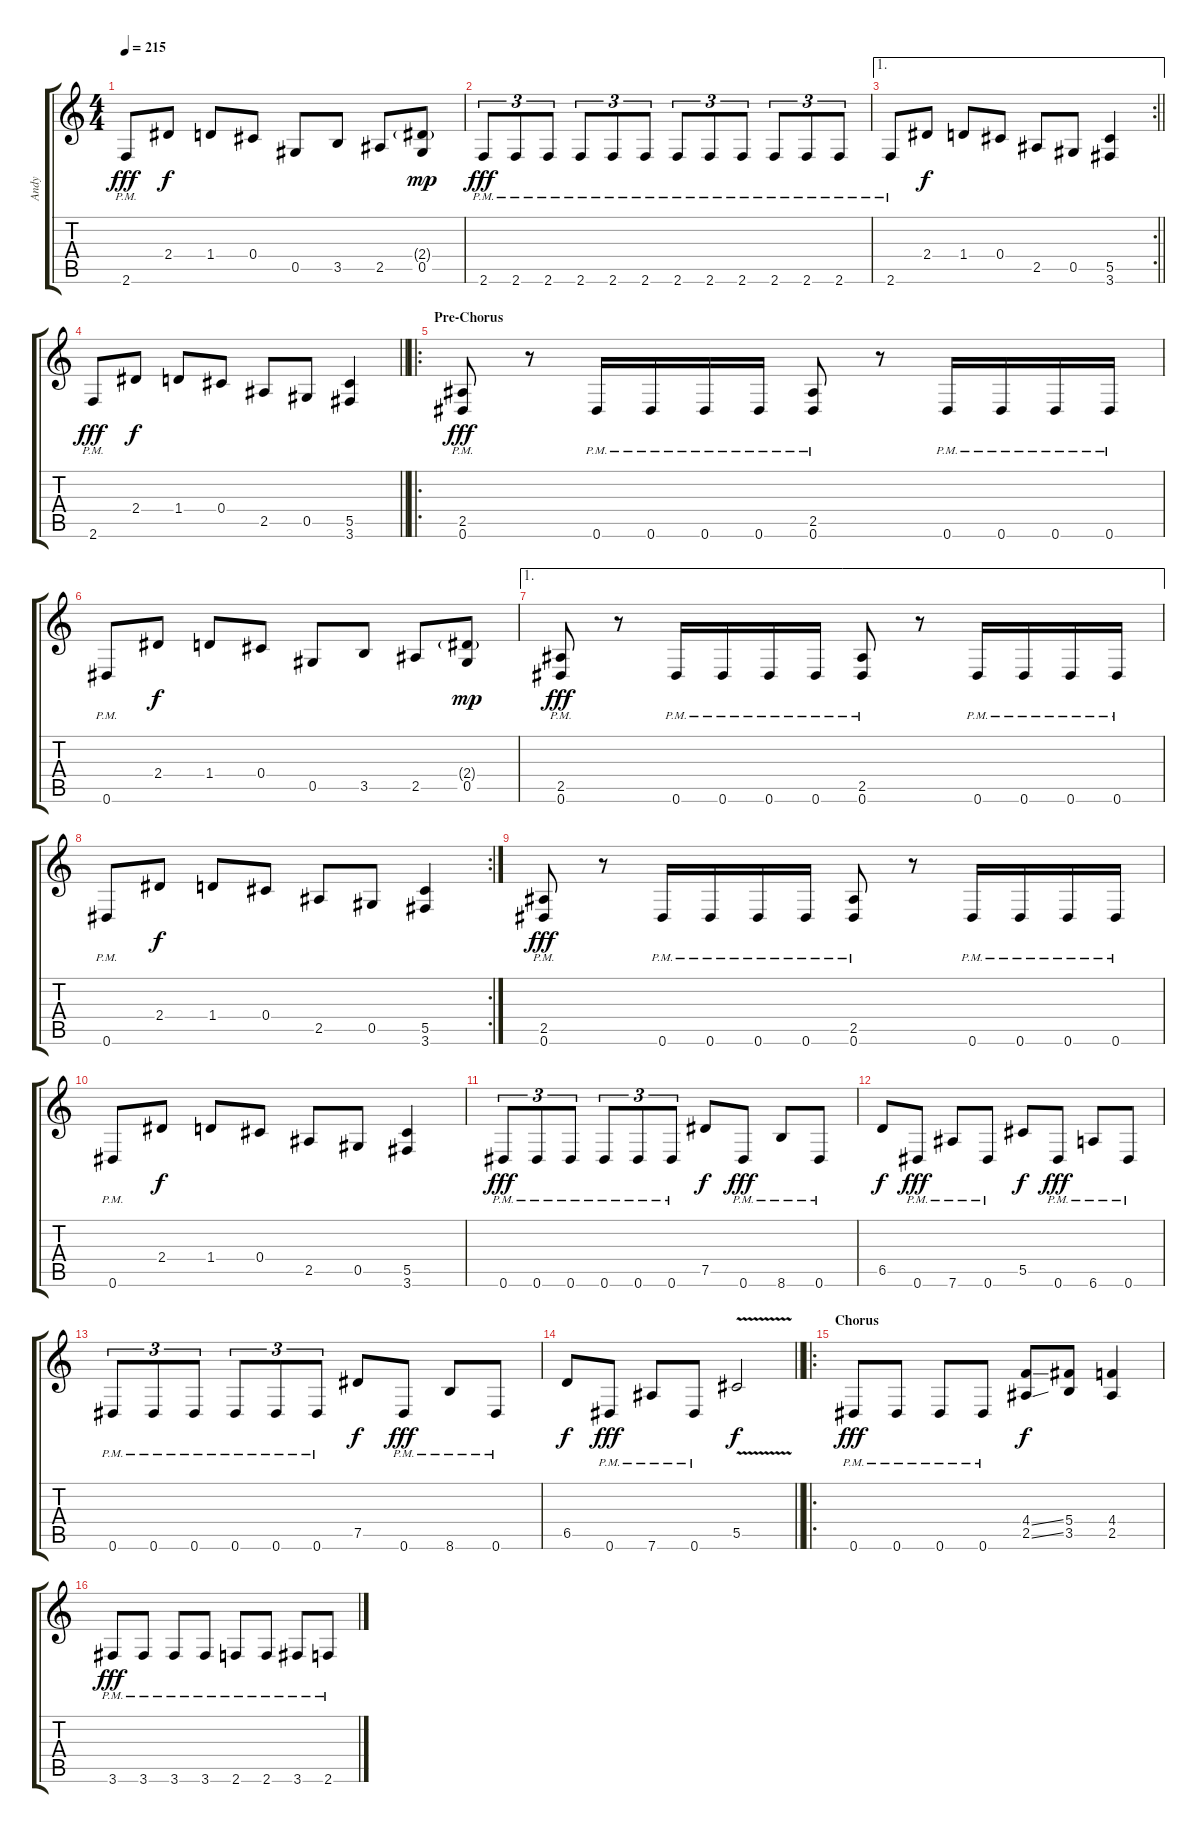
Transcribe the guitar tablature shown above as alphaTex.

\track ("Andy" "Andy") {instrument distortionguitar}
\staff {score tabs}
\tuning (Eb4 Bb3 Gb3 Db3 Ab2 Eb2) {hide}
\ts (4 4)
\tempo 215
\clef g2
\ks c
2.6{pm}.8{dy fff} 2.4.8{dy f} 1.4.8 0.4.8 0.5.8 3.5.8 2.5.8 (2.4{g} 0.5).8{dy mp} |
2.6{pm}.8{tu (3 2) dy fff} 2.6{pm}.8{tu (3 2)} 2.6{pm}.8{tu (3 2)} 2.6{pm}.8{tu (3 2)} 2.6{pm}.8{tu (3 2)} 2.6{pm}.8{tu (3 2)} 2.6{pm}.8{tu (3 2)} 2.6{pm}.8{tu (3 2)} 2.6{pm}.8{tu (3 2)} 2.6{pm}.8{tu (3 2)} 2.6{pm}.8{tu (3 2)} 2.6{pm}.8{tu (3 2)} |
\ae 1
\rc 2
\barLineRight lightlight
2.6{pm}.8 2.4.8{dy f} 1.4.8 0.4.8 2.5.8 0.5.8 (5.5 3.6).4 |
\barLineRight lightlight
2.6{pm}.8{dy fff} 2.4.8{dy f} 1.4.8 0.4.8 2.5.8 0.5.8 (5.5 3.6).4 |
\ro
\section ("" "Pre-Chorus")
(2.5{pm} 0.6{pm}).8{dy fff} r.8 0.6{pm}.16 0.6{pm}.16 0.6{pm}.16 0.6{pm}.16 (2.5{pm} 0.6{pm}).8 r.8 0.6{pm}.16 0.6{pm}.16 0.6{pm}.16 0.6{pm}.16 |
0.6{pm}.8 2.4.8{dy f} 1.4.8 0.4.8 0.5.8 3.5.8 2.5.8 (2.4{g} 0.5).8{dy mp} |
\ae 1
(2.5{pm} 0.6{pm}).8{dy fff} r.8 0.6{pm}.16 0.6{pm}.16 0.6{pm}.16 0.6{pm}.16 (2.5{pm} 0.6{pm}).8 r.8 0.6{pm}.16 0.6{pm}.16 0.6{pm}.16 0.6{pm}.16 |
\rc 2
0.6{pm}.8 2.4.8{dy f} 1.4.8 0.4.8 2.5.8 0.5.8 (5.5 3.6).4 |
(2.5{pm} 0.6{pm}).8{dy fff} r.8 0.6{pm}.16 0.6{pm}.16 0.6{pm}.16 0.6{pm}.16 (2.5{pm} 0.6{pm}).8 r.8 0.6{pm}.16 0.6{pm}.16 0.6{pm}.16 0.6{pm}.16 |
0.6{pm}.8 2.4.8{dy f} 1.4.8 0.4.8 2.5.8 0.5.8 (5.5 3.6).4 |
0.6{pm}.8{tu (3 2) dy fff} 0.6{pm}.8{tu (3 2)} 0.6{pm}.8{tu (3 2)} 0.6{pm}.8{tu (3 2)} 0.6{pm}.8{tu (3 2)} 0.6{pm}.8{tu (3 2)} 7.5.8{dy f} 0.6{pm}.8{dy fff} 8.6{pm}.8 0.6{pm}.8 |
6.5.8{dy f} 0.6{pm}.8{dy fff} 7.6{pm}.8 0.6{pm}.8 5.5.8{dy f} 0.6{pm}.8{dy fff} 6.6{pm}.8 0.6{pm}.8 |
0.6{pm}.8{tu (3 2)} 0.6{pm}.8{tu (3 2)} 0.6{pm}.8{tu (3 2)} 0.6{pm}.8{tu (3 2)} 0.6{pm}.8{tu (3 2)} 0.6{pm}.8{tu (3 2)} 7.5.8{dy f} 0.6{pm}.8{dy fff} 8.6{pm}.8 0.6{pm}.8 |
\barLineRight lightlight
6.5.8{dy f} 0.6{pm}.8{dy fff} 7.6{pm}.8 0.6{pm}.8 5.5{v}.2{dy f} |
\ro
\section ("" "Chorus")
0.6{pm}.8{dy fff} 0.6{pm}.8 0.6{pm}.8 0.6{pm}.8 (4.4{ss} 2.5{ss}).8{dy f} (5.4 3.5).8 (4.4 2.5).4 |
3.6{pm}.8{dy fff} 3.6{pm}.8 3.6{pm}.8 3.6{pm}.8 2.6{pm}.8 2.6{pm}.8 3.6{pm}.8 2.6{pm}.8
